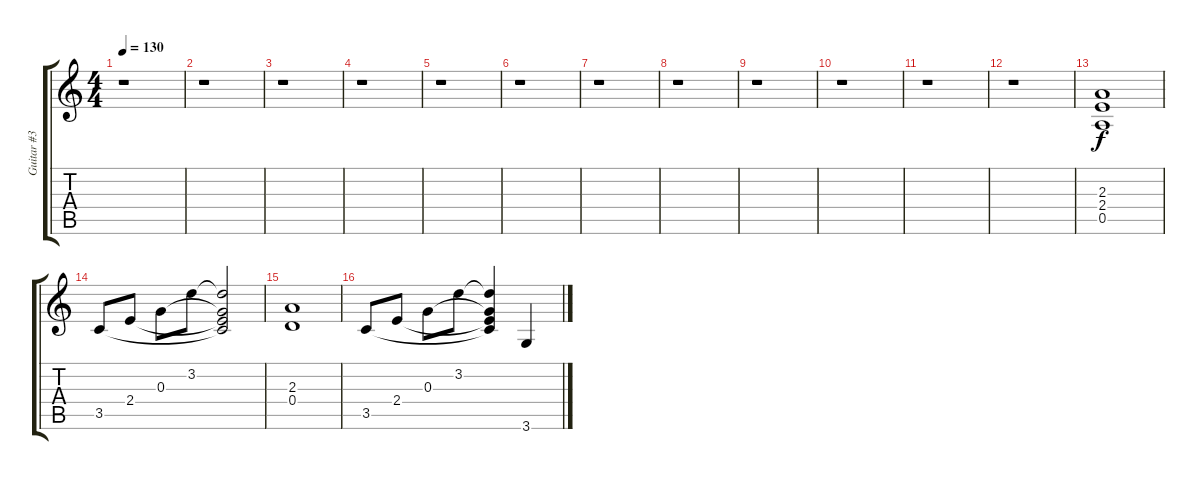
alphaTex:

\track ("Guitar #3 - Rhythm" "Guitar #3 ") {instrument distortionguitar}
\staff {score tabs}
\tuning (E4 B3 G3 D3 A2 E2) {hide}
\ts (4 4)
\tempo 130
\clef g2
\ks c
r.1{dy f} |
r.1 |
r.1 |
r.1 |
r.1 |
r.1 |
r.1 |
r.1 |
r.1 |
r.1 |
r.1 |
r.1 |
(2.3 2.4 0.5).1 |
3.5.8 2.4.8 0.3.8 3.2.8 (3.2{t} 0.3{t} 2.4{t} 3.5{t}).2 |
(2.3 0.4).1 |
3.5.8 2.4.8 0.3.8 3.2.8 (3.2{t} 0.3{t} 2.4{t} 3.5{t}).4 3.6.4
